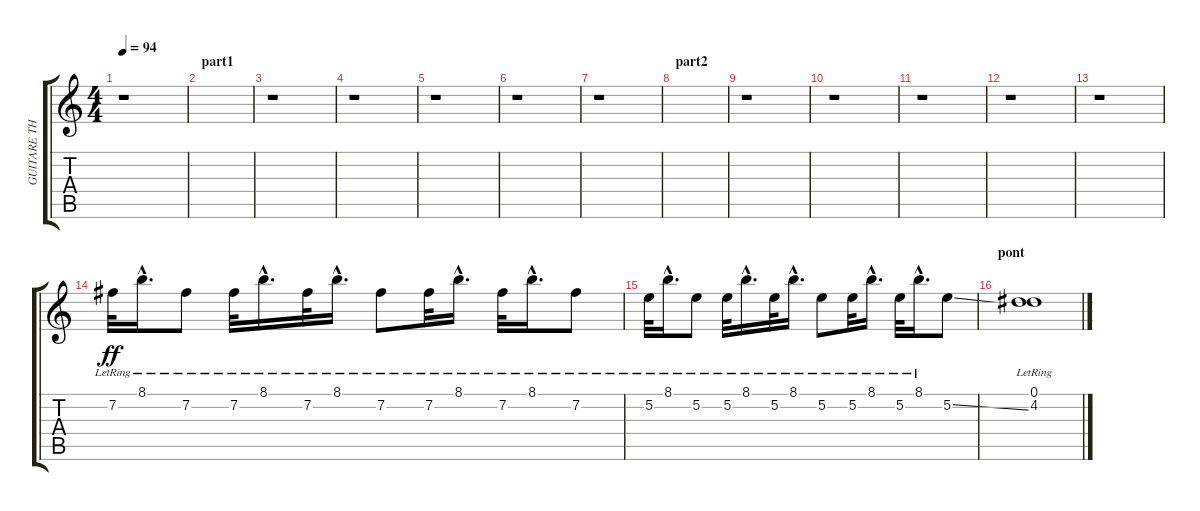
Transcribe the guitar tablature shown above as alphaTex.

\track ("GUITARE THEME" "GUITARE TH") {instrument acousticguitarnylon}
\staff {score tabs}
\tuning (Eb4 B3 G3 D3 A2 E2) {hide}
\ts (4 4)
\tempo 94
\clef g2
\ks c
r.1{dy ff} |
\section ("" "part1")
|
r.1 |
r.1 |
r.1 |
r.1 |
r.1 |
\section ("" "part2")
|
r.1 |
r.1 |
r.1 |
r.1 |
r.1 |
7.2{lr}.32 8.1{hac lr}.16{d} 7.2{lr}.8 7.2{lr}.32 8.1{hac lr}.16{d} 7.2{lr}.32 8.1{hac lr}.16{d} 7.2{lr}.8 7.2{lr}.32 8.1{hac lr}.16{d} 7.2{lr}.32 8.1{hac lr}.16{d} 7.2{lr}.8 |
5.2{lr}.32 8.1{hac lr}.16{d} 5.2{lr}.8 5.2{lr}.32 8.1{hac lr}.16{d} 5.2{lr}.32 8.1{hac lr}.16{d} 5.2{lr}.8 5.2{lr}.32 8.1{hac lr}.16{d} 5.2{lr}.32 8.1{hac lr}.16{d} 5.2{ss}.8 |
\section ("" "pont")
(0.1{lr} 4.2).1
